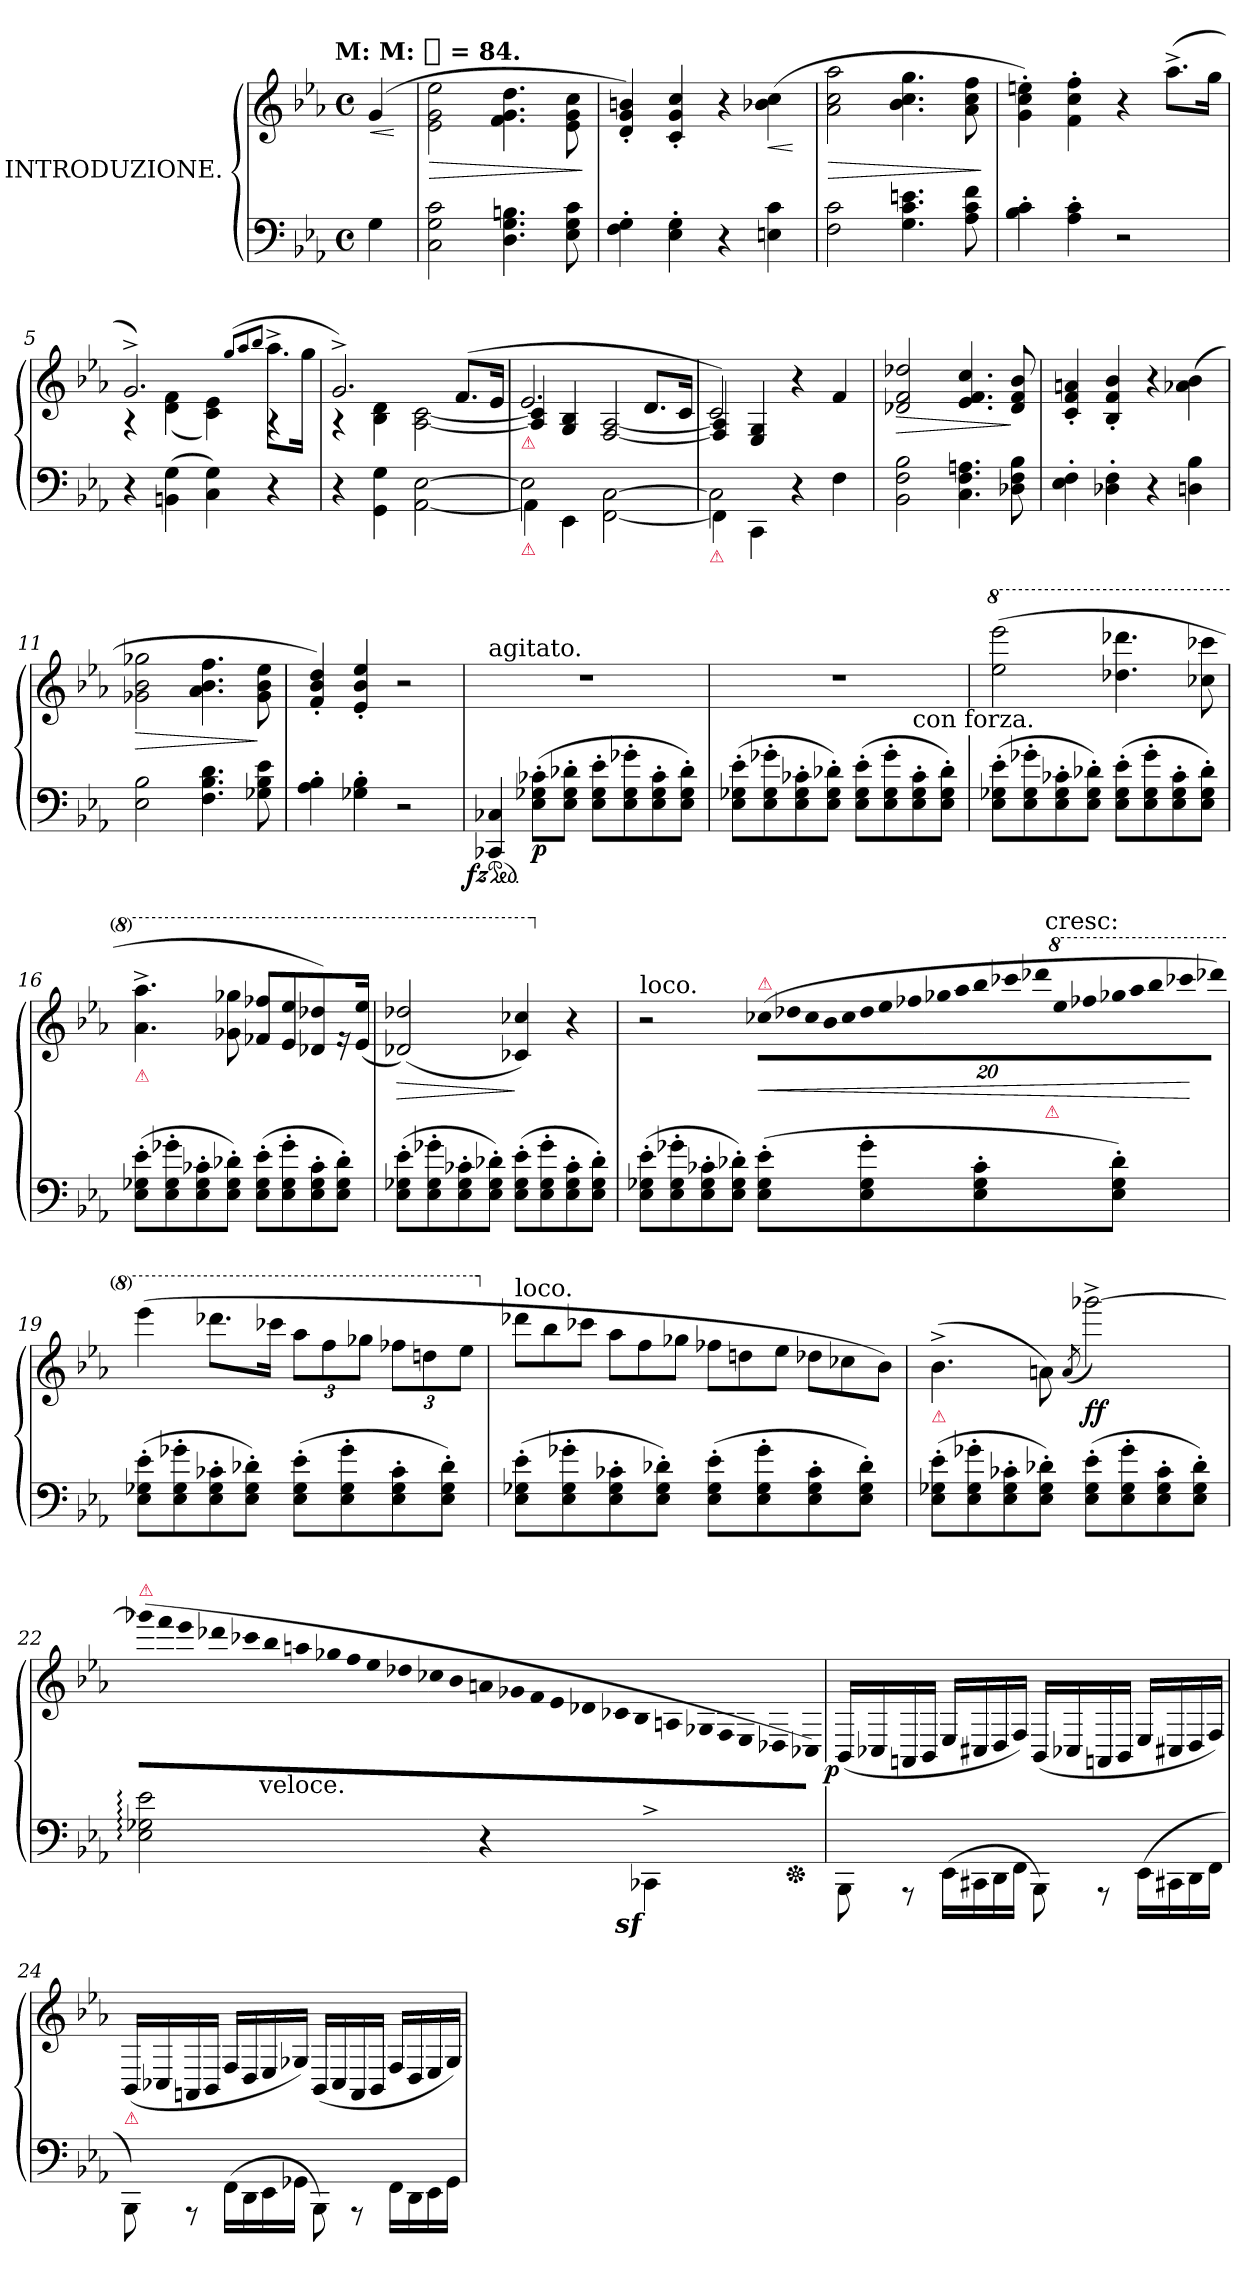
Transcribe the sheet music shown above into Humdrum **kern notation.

**kern	**kern	**dynam
*part1	*part1	*part1
*staff2	*staff1	*staff1/2
*I"INTRODUZIONE.	*	*
*clefF4	*clefG2	*
*k[b-e-a-]	*k[b-e-a-]	*
!!LO:TX:omd:t=M&colon; M&colon; [quarter] = 84.
*M4/4	*M4/4	*
*met(c)	*met(c)	*
*MM84	*MM84	*
=	=	=
!	!	!LO:HP:b
4G	(>4g	<
.	.	[
=1	=1	=1
!	!	!LO:HP:b
2C 2G 2c	2e-\ 2g\ 2ee-\	>
4.D 4.G 4.Bn	4.f\ 4.g\ 4.dd\	.
8E- 8G 8c	8e-\ 8g\ 8cc\	.
.	.	]
=2	=2	=2
4F'> 4G'>	4d'> 4g'> 4bn'>)	.
4E-'> 4G'>	4c'> 4g'> 4cc'>	.
4r	4r	.
!	!	!LO:HP:b
4En 4c	(>4b-X 4cc	<
.	.	[
=3	=3	=3
!	!	!LO:HP:b
2F 2c	2a-\ 2cc\ 2aa-\	>
4.G 4.c 4.en	4.b-\ 4.cc\ 4.gg\	.
8A- 8c 8f	8a-\ 8cc\ 8ff\	.
.	.	]
=4	=4	=4
4B-'> 4c'>	4g'> 4cc'> 4een'>)	.
4A-'> 4c'>	4f'> 4cc'> 4ff'>	.
2r	4r	.
.	(>8.aa-^<L	.
.	16ggJk	.
=5	=5	=5
*	*^	*
4r	2.g^>)	4rA	.
(>4BBn 4G	.	(>4d 4f	.
4C 4G)	.	4c 4e-)	.
.	(>8qqgg/L	.	.
.	8qqaa-	.	.
.	8qqbb-J	.	.
4r	8.aa-^>\L	4rA	.
.	16ggJk	.	.
=6	=6	=6	=6
4r	2.g^>)	4rA	.
4GG\ 4G\	.	4B- 4d	.
[<2AA-\ [2E-\	.	[2A- [2c	.
.	(>8.fL	.	.
.	16e-Jk	.	.
=7	=7	=7	=7
*^	*	*	*
!	!	!LO:TX:b:color=crimson:t=⚠	!	!
!LO:TX:b:color=crimson:t=⚠	!	!	!	!
2E-\]	4AA-\]	2.e-	4A-]/ 4c]/	.
.	4EE-\	.	4G/ 4B-/	.
[<2FF\ [2C\	2ryy	.	[2F/ [2A-/	.
.	.	8.dL	.	.
.	.	16cJk	.	.
=8	=8	=8	=8	=8
!LO:TX:b:color=crimson:t=⚠	!	!	!	!
2C\]	4FF\]	2c)	4F]/ 4A-]/	.
.	4CC\	.	4E-/ 4G/	.
4r	2ryy	4r	2ryy	.
4F\	.	4f	.	.
*v	*v	*	*	*
*	*v	*v	*
=9	=9	=9
!	!	!LO:HP:b
2BB- 2F 2B-	2d-X 2f 2dd-X	>
4.C 4.F 4.An	4.e- 4.f 4.cc	.
8D-X 8F 8B-	8d- 8f 8b-	]
=10	=10	=10
4E-'> 4F'>	4c'> 4f'> 4an'>	.
4D-X'> 4F'>	4B-'> 4f'> 4b-'>	.
4r	4r	.
4Dn 4B-	(>4a-X\ 4b-\	.
=11	=11	=11
!	!	!LO:HP:b
2E- 2B-	2g-X 2b- 2gg-X	>
4.F 4.B- 4.d	4.a- 4.b- 4.ff	.
8G-X 8B- 8e-	8g- 8b- 8ee-	]
=12	=12	=12
4A-'> 4B-'>	4f'> 4b-'> 4dd'>)	.
4G-X'> 4B-'>	4e-'> 4b-'> 4ee-'>	.
2r	2r	.
=13	=13	=13
!	!LO:TX:a:t=agitato.	!
!	!	!LO:DY:b=2:rj
*ped	*	*
4CC-X 4C-X	1rdd	fz
!	!	!LO:DY:b=2
(>8E-'> 8G-X'> 8c-X'>L	.	p
8E-'> 8G-'> 8d-X'>J	.	.
8E-'> 8G-'> 8e-'>L	.	.
8E-'> 8G-'> 8g-X'>	.	.
8E-'> 8G-'> 8c-'>	.	.
8E-'> 8G-'> 8d-'>J)	.	.
=14	=14	=14
*	*^	*
(>8E-'> 8G-X'> 8e-'>L	1rdd	2.ryy	.
8E-'> 8G-'> 8g-X'>	.	.	.
8E-'> 8G-'> 8c-X'>	.	.	.
8E-'> 8G-'> 8d-X'>J)	.	.	.
(>8E-'> 8G-'> 8e-'>L	.	.	.
8E-'> 8G-'> 8g-'>	.	.	.
!	!	!LO:TX:b:t=con forza.	!
8E-'> 8G-'> 8c-'>	.	4ryy	.
8E-'> 8G-'> 8d-'>J)	.	.	.
*	*v	*v	*
=15	=15	=15
*	*8va	*
(>8E-'> 8G-X'> 8e-'>L	(>2eee- 2eeee-	.
8E-'> 8G-'> 8g-X'>	.	.
8E-'> 8G-'> 8c-X'>	.	.
8E-'> 8G-'> 8d-X'>J)	.	.
(>8E-'> 8G-'> 8e-'>L	4.ddd-X 4.dddd-X	.
8E-'> 8G-'> 8g-'>	.	.
8E-'> 8G-'> 8c-'>	.	.
8E-'> 8G-'> 8d-'>J)	8ccc-X 8cccc-X	.
=16	=16	=16
!	!LO:TX:b:color=crimson:t=⚠	!
(>8E-'> 8G-X'> 8e-'>L	4.aa-^< 4.aaa-^<	.
8E-'> 8G-'> 8g-X'>	.	.
8E-'> 8G-'> 8c-X'>	.	.
8E-'> 8G-'> 8d-X'>J)	8gg-X 8ggg-X	.
(>8E-'> 8G-'> 8e-'>L	8ff-X/ 8fff-X/L	.
8E-'> 8G-'> 8g-'>	8ee- 8eee-	.
8E-'> 8G-'> 8c-'>	8dd-X 8ddd-X)	.
8E-'> 8G-'> 8d-'>J)	16rff	.
.	(>16ee- 16eee-Jk	.
=17	=17	=17
!	!	!LO:HP:b
(>8E-'> 8G-X'> 8e-'>L	(>2dd-X 2ddd-X)	>
8E-'> 8G-'> 8g-X'>	.	.
8E-'> 8G-'> 8c-X'>	.	.
8E-'> 8G-'> 8d-X'>J)	.	.
(>8E-'> 8G-'> 8e-'>L	4cc-X 4ccc-X)	]
8E-'> 8G-'> 8g-'>	.	.
*	*X8va	*
8E-'> 8G-'> 8c-'>	4r	.
8E-'> 8G-'> 8d-'>J)	.	.
=18	=18	=18
!	!LO:TX:a:t=loco.	!
(>8E-'> 8G-X'> 8e-'>L	2r	.
8E-'> 8G-'> 8g-X'>	.	.
8E-'> 8G-'> 8c-X'>	.	.
8E-'> 8G-'> 8d-X'>J)	.	.
!	!LO:TX:a:color=crimson:t=⚠	!
!	!LO:N:vis=8	!LO:HP:b
(>8E-'> 8G-'> 8e-'>L	(>40cc-X!\L	<
!	!LO:N:vis=8	!
.	40dd-X!	.
!	!LO:N:vis=8	!
.	40cc-!	.
!	!LO:N:vis=8	!
.	40b-!	.
!	!LO:N:vis=8	!
.	40cc-!	.
!	!LO:N:vis=8	!
8E-'> 8G-'> 8g-'>	40dd-!	.
!	!LO:N:vis=8	!
.	40ee-!	.
!	!LO:N:vis=8	!
.	40ff-X!	.
!	!LO:N:vis=8	!
.	40gg-X!	.
!	!LO:N:vis=8	!
.	40aa-!	.
!	!LO:N:vis=8	!
8E-'> 8G-'> 8c-'>	40bb-!	.
!	!LO:N:vis=8	!
.	40ccc-X!	.
!	!LO:N:vis=8	!
.	40ddd-X!	.
*	*8va	*
!	!LO:TX:t=cresc&colon;	!
!	!LO:TX:b:color=crimson:t=⚠	!
!	!LO:N:vis=8	!
.	40eee-!	.
!	!LO:N:vis=8	!
.	40fff-X!	.
!	!LO:N:vis=8	!
8E-'> 8G-'> 8d-'>J)	40ggg-X!	.
!	!LO:N:vis=8	!
.	40aaa-!	.
!	!LO:N:vis=8	!
.	40bbb-!	.
!	!LO:N:vis=8	!
.	40cccc-X!	.
!	!LO:N:vis=8	!
.	40dddd-X!J)	[
=19	=19	=19
(>8E-'> 8G-X'> 8e-'>L	(>4eeee-	.
8E-'> 8G-'> 8g-X'>	.	.
8E-'> 8G-'> 8c-X'>	8.dddd-XL	.
8E-'> 8G-'> 8d-X'>J)	.	.
.	16cccc-XJk	.
(>8E-'> 8G-'> 8e-'>L	12aaa-L	.
.	12fff	.
8E-'> 8G-'> 8g-'>	.	.
.	12ggg-XJ	.
8E-'> 8G-'> 8c-'>	12fff-XL	.
.	12dddn	.
8E-'> 8G-'> 8d-'>J)	.	.
.	12eee-J	.
=20	=20	=20
*	*X8va	*
*	*Xtuplet	*
!	!LO:TX:a:t=loco.	!
(>8E-'> 8G-X'> 8e-'>L	12ddd-XL	.
.	12bb-	.
8E-'> 8G-'> 8g-X'>	.	.
.	12ccc-XJ	.
8E-'> 8G-'> 8c-X'>	12aa-L	.
.	12ff	.
8E-'> 8G-'> 8d-X'>J)	.	.
.	12gg-XJ	.
(>8E-'> 8G-'> 8e-'>L	12ff-XL	.
.	12ddn	.
8E-'> 8G-'> 8g-'>	.	.
.	12ee-J	.
8E-'> 8G-'> 8c-'>	12dd-XL	.
.	12cc-X	.
8E-'> 8G-'> 8d-'>J)	.	.
.	12b-J)	.
=21	=21	=21
!	!LO:TX:b:color=crimson:t=⚠	!
(>8E-'> 8G-X'> 8e-'>L	(>4.b-^<	.
8E-'> 8G-'> 8g-X'>	.	.
8E-'> 8G-'> 8c-X'>	.	.
8E-'> 8G-'> 8d-X'>J)	8an\)	.
.	(>8qa/	.
(>8E-'> 8G-'> 8e-'>L	[2ggg-X^>)	ff
8E-'> 8G-'> 8g-'>	.	.
8E-'> 8G-'> 8c-'>	.	.
8E-'> 8G-'> 8d-'>J)	.	.
=22	=22	=22
!	!LO:TX:a:color=crimson:t=⚠	!
!	!LO:N:vis=8	!
2E-: 2G-X: 2e-:	(>26ggg-X!\L]	.
!	!LO:N:vis=8	!
.	26fff!\	.
!	!LO:N:vis=8	!
.	26eee-!\	.
!	!LO:N:vis=8	!
.	26ddd-X!\	.
!	!LO:N:vis=8	!
.	26ccc-X!\	.
!	!LO:TX:b:t=veloce.	!
!	!LO:N:vis=8	!
.	26bb-!\	.
!	!LO:N:vis=8	!
.	26aan!\	.
!	!LO:N:vis=8	!
.	26gg-X!\	.
!	!LO:N:vis=8	!
.	26ff!\	.
!	!LO:N:vis=8	!
.	26ee-!\	.
!	!LO:N:vis=8	!
.	26dd-X!\	.
!	!LO:N:vis=8	!
.	26cc-X!\	.
!	!LO:N:vis=8	!
.	26b-!\	.
!	!LO:N:vis=8	!
4r	26an!\	.
!	!LO:N:vis=8	!
.	26g-X!\	.
!	!LO:N:vis=8	!
.	26f!\	.
!	!LO:N:vis=8	!
.	26e-!\	.
!	!LO:N:vis=8	!
.	26d-X!\	.
!	!LO:N:vis=8	!
.	26c-X!\	.
!	!LO:N:vis=8	!
.	26B-!/	.
!LO:DY:rj	!	!
4CC-Xz<^<\	.	.
!	!LO:N:vis=8	!
.	26An!/	.
!	!LO:N:vis=8	!
.	26G-X!/	.
!	!LO:N:vis=8	!
.	26F!/	.
!	!LO:N:vis=8	!
.	26E-!/	.
!	!LO:N:vis=8	!
.	26D-X!/	.
!	!LO:N:vis=8	!
*Xped	*	*
.	26C-X!/J)	.
=23	=23	=23
*	*MM152	*
!	!	!LO:DY:rj
8BBB-\	(>16BB-/LL	p
.	16C-X	.
8rAAA	16AAn/	.
.	16BB-/JJ	.
(<16EE-\LL	16E-/LL	.
16CC#X	16C#X	.
16DD\	16D/	.
16FF\JJ	16F/JJ)	.
8BBB-\)	(>16BB-/LL	.
.	16C-X	.
8rAAA	16AAn/	.
.	16BB-/JJ	.
(<16EE-\LL	16E-/LL	.
16CC#X	16C#X	.
16DD\	16D/	.
16FF\JJ	16F/JJ)	.
=24	=24	=24
!	!LO:TX:b:color=crimson:t=⚠	!
8BBB-\)	(>16BB-/LL	.
.	16C-X	.
8rAAA	16AAn/	.
.	16BB-/JJ	.
(<16FF\LL	16F/LL	.
16DD\	16D/	.
16EE-\	16E-/	.
16GG-XJJ	16G-XJJ)	.
8BBB-\)	(>16BB-/LL	.
.	16C-/	.
8rAAA	16AA/	.
.	16BB-/JJ	.
16FF\LL	16F/LL	.
16DD\	16D/	.
16EE-\	16E-/	.
16GG-\JJ	16G-/JJ)	.
=	=	=
*-	*-	*-
